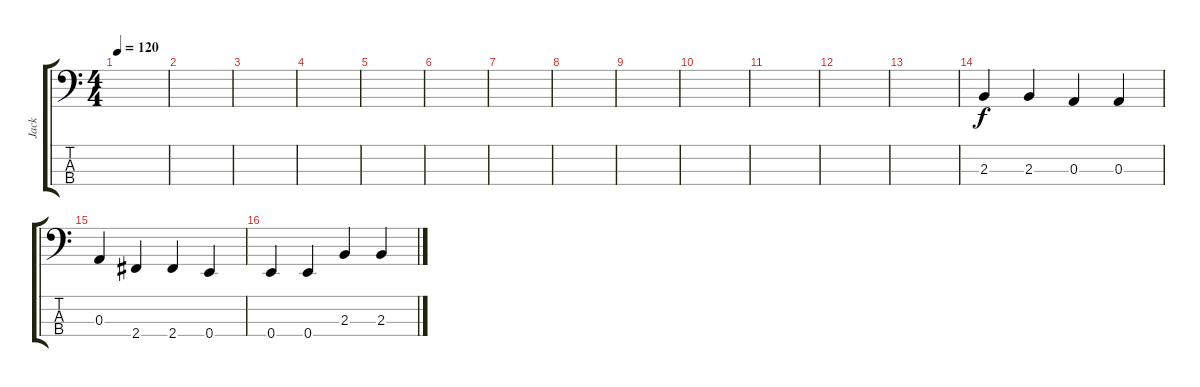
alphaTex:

\track ("Jack" "Jack") {instrument electricbassfinger}
\staff {score tabs}
\tuning (G2 D2 A1 E1) {hide}
\ts (4 4)
\tempo 120
\clef f4
\ks c
|
|
|
|
|
|
|
|
|
|
|
|
|
2.3.4 2.3.4 0.3.4 0.3.4 |
0.3.4 2.4.4 2.4.4 0.4.4 |
0.4.4 0.4.4 2.3.4 2.3.4
